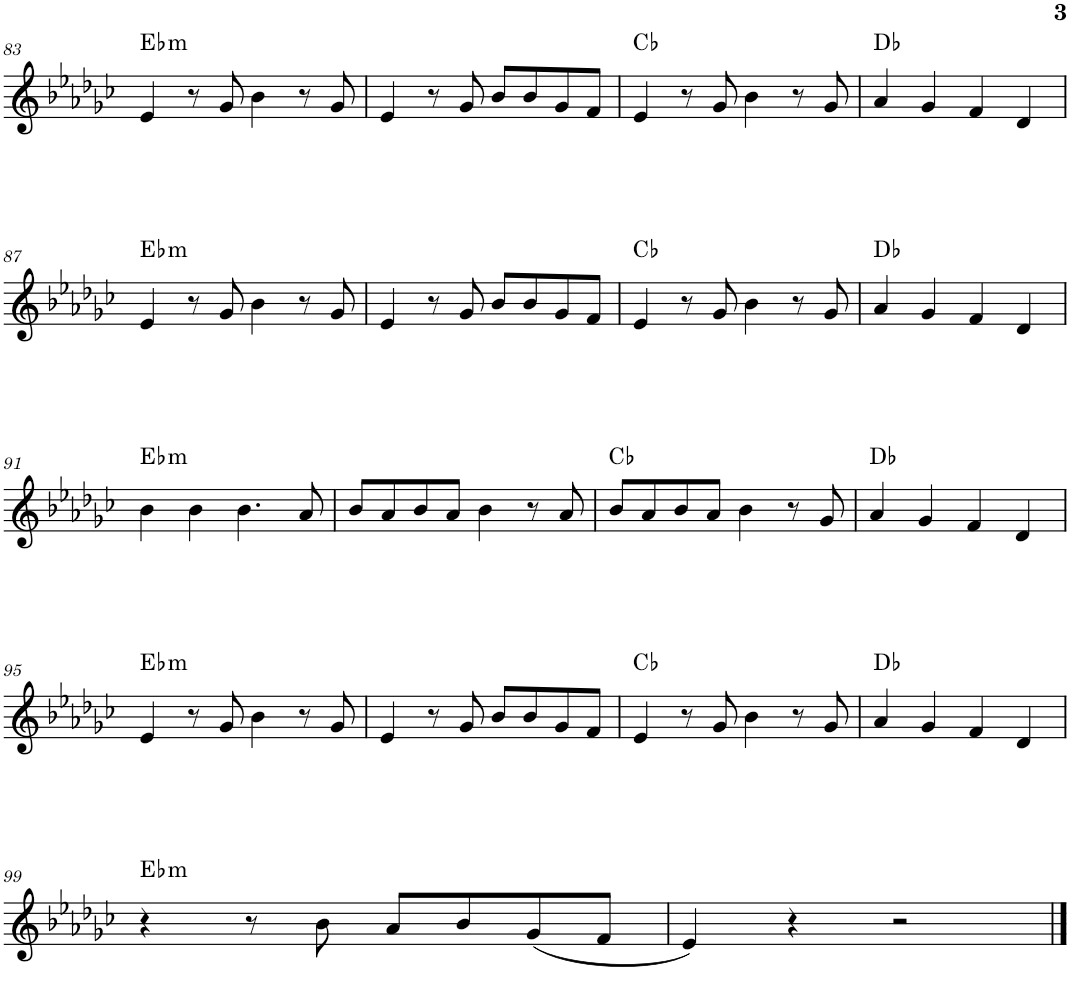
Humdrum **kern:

**kern	**harte
*part1	*part1
*staff1	*
*I"Piano	*
*I'Pno.	*
!!LO:PB:g=z
*clefG2	*
*k[b-e-a-d-g-c-]	*
*M4/4	*
=83	=83
!	!LO:H:kt=m
4e-/	Eb:min
8r	.
8g-/	.
4b-\	.
8r	.
8g-/	.
=84	=84
4e-/	.
8r	.
8g-/	.
8b-/L	.
8b-/	.
8g-/	.
8f/J	.
=85	=85
4e-/	Cb:maj
8r	.
8g-/	.
4b-\	.
8r	.
8g-/	.
=86	=86
4a-/	Db:maj
4g-/	.
4f/	.
4d-/	.
!!LO:LB:g=z
=87	=87
!	!LO:H:kt=m
4e-/	Eb:min
8r	.
8g-/	.
4b-\	.
8r	.
8g-/	.
=88	=88
4e-/	.
8r	.
8g-/	.
8b-/L	.
8b-/	.
8g-/	.
8f/J	.
=89	=89
4e-/	Cb:maj
8r	.
8g-/	.
4b-\	.
8r	.
8g-/	.
=90	=90
4a-/	Db:maj
4g-/	.
4f/	.
4d-/	.
!!LO:LB:g=z
=91	=91
!	!LO:H:kt=m
4b-\	Eb:min
4b-\	.
4.b-\	.
8a-/	.
=92	=92
8b-/L	.
8a-/	.
8b-/	.
8a-/J	.
4b-\	.
8r	.
8a-/	.
=93	=93
8b-/L	Cb:maj
8a-/	.
8b-/	.
8a-/J	.
4b-\	.
8r	.
8g-/	.
=94	=94
4a-/	Db:maj
4g-/	.
4f/	.
4d-/	.
!!LO:LB:g=z
=95	=95
!	!LO:H:kt=m
4e-/	Eb:min
8r	.
8g-/	.
4b-\	.
8r	.
8g-/	.
=96	=96
4e-/	.
8r	.
8g-/	.
8b-/L	.
8b-/	.
8g-/	.
8f/J	.
=97	=97
4e-/	Cb:maj
8r	.
8g-/	.
4b-\	.
8r	.
8g-/	.
=98	=98
4a-/	Db:maj
4g-/	.
4f/	.
4d-/	.
!!LO:LB:g=z
=99	=99
!	!LO:H:kt=m
4r	Eb:min
8r	.
8b-\	.
8a-/L	.
8b-/	.
(8g-/	.
8f/J	.
=100	=100
4e-/)	.
4r	.
2r	.
==	==
*-	*-
